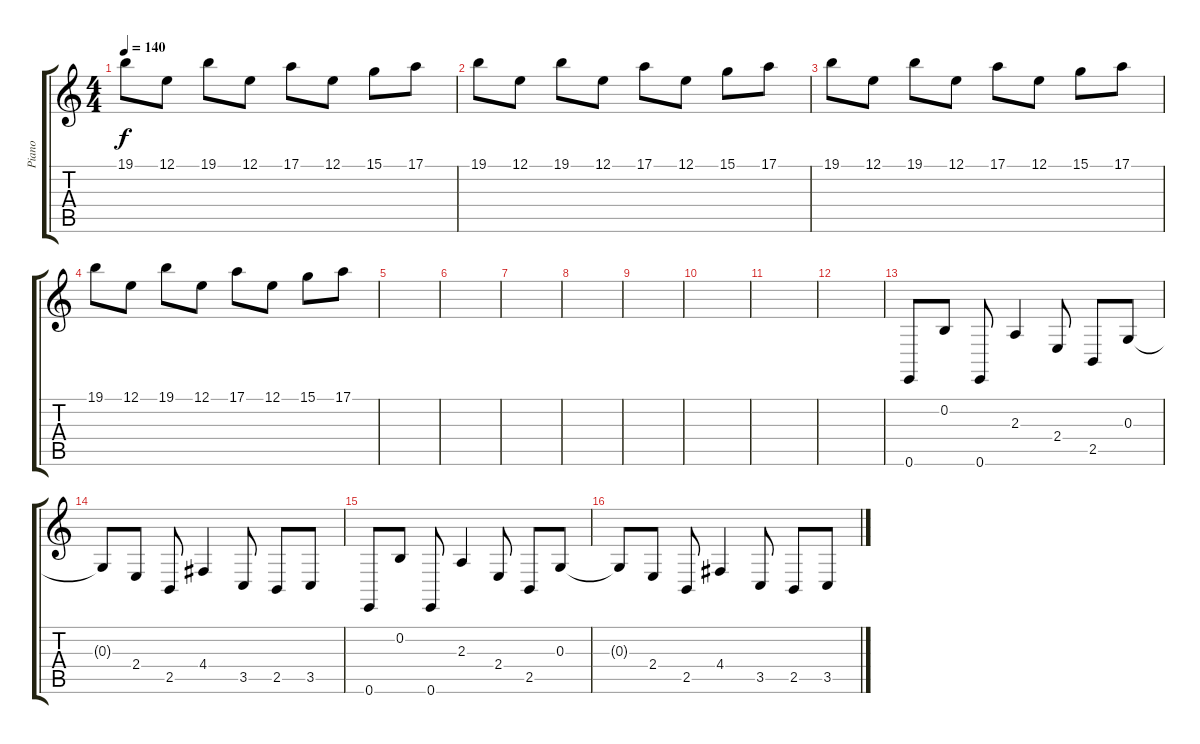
\track ("Piano" "Piano") {instrument acousticgrandpiano}
\staff {score tabs}
\tuning (E4 B3 G3 D3 A2 E2) {hide}
\ts (4 4)
\tempo 140
\clef g2
\ks c
19.1.8{dy f} 12.1.8 19.1.8 12.1.8 17.1.8 12.1.8 15.1.8 17.1.8 |
19.1.8 12.1.8 19.1.8 12.1.8 17.1.8 12.1.8 15.1.8 17.1.8 |
19.1.8 12.1.8 19.1.8 12.1.8 17.1.8 12.1.8 15.1.8 17.1.8 |
19.1.8 12.1.8 19.1.8 12.1.8 17.1.8 12.1.8 15.1.8 17.1.8 |
|
|
|
|
|
|
|
|
0.6.8 0.2.8 0.6.8 2.3.4 2.4.8 2.5.8 0.3.8 |
0.3{t}.8 2.4.8 2.5.8 4.4.4 3.5.8 2.5.8 3.5.8 |
0.6.8 0.2.8 0.6.8 2.3.4 2.4.8 2.5.8 0.3.8 |
0.3{t}.8 2.4.8 2.5.8 4.4.4 3.5.8 2.5.8 3.5.8
